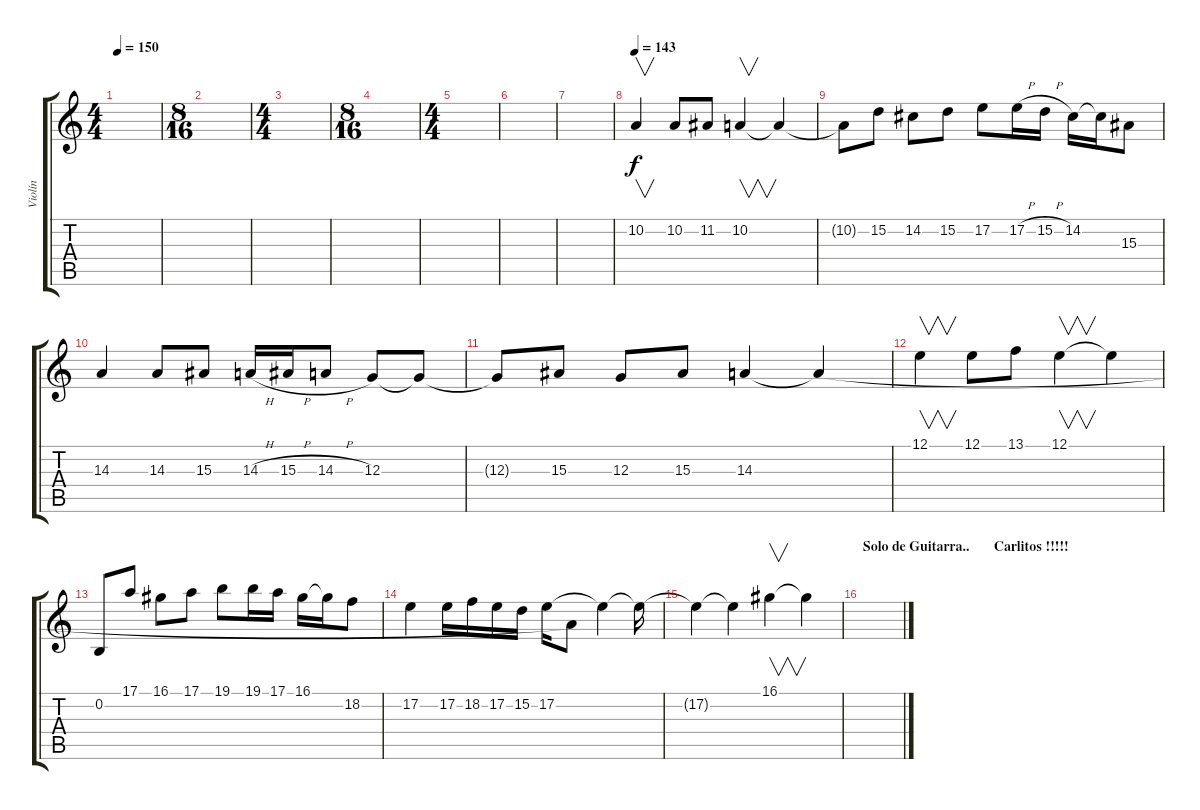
\track ("Violín" "Violín") {instrument violin}
\staff {score tabs}
\tuning (E4 B3 G3 D3 A2 E2) {hide}
\ts (4 4)
\tempo 150
\clef g2
\ks c
|
\ts (8 16)
|
\ts (4 4)
|
\ts (8 16)
|
\ts (4 4)
|
|
|
\tempo 143
10.2.4{v} 10.2.8 11.2.8 10.2.4{v} 10.2{t}.4 |
10.2{t}.8 15.2.8 14.2.8 15.2.8 17.2.8 17.2{h}.16 15.2{h}.16 14.2.16 14.2{t}.16 15.3.8 |
14.3.4 14.3.8 15.3.8 14.3{h}.16 15.3{h}.16 14.3{h}.8 12.3.8 12.3{t}.8 |
12.3{t}.8 15.3.8 12.3.8 15.3.8 14.3.4 14.3{t}.4 |
12.1.4{v} 12.1.8 13.1.8 12.1.4{v} 12.1{t}.4 |
0.2.8 17.1.8 16.1.8 17.1.8 19.1.8 19.1.16 17.1.16 16.1.16 16.1{t}.16 18.2.8 |
17.2.4 17.2.16 18.2.16 17.2.16 15.2.16 17.2.16 14.3{t}.8 17.2{t}.4 17.2{t}.16 |
17.2{t}.4 17.2{t}.4 16.1.4{v} 16.1{t}.4 |
\section ("" "Solo de Guitarra..       Carlitos !!!!!")
